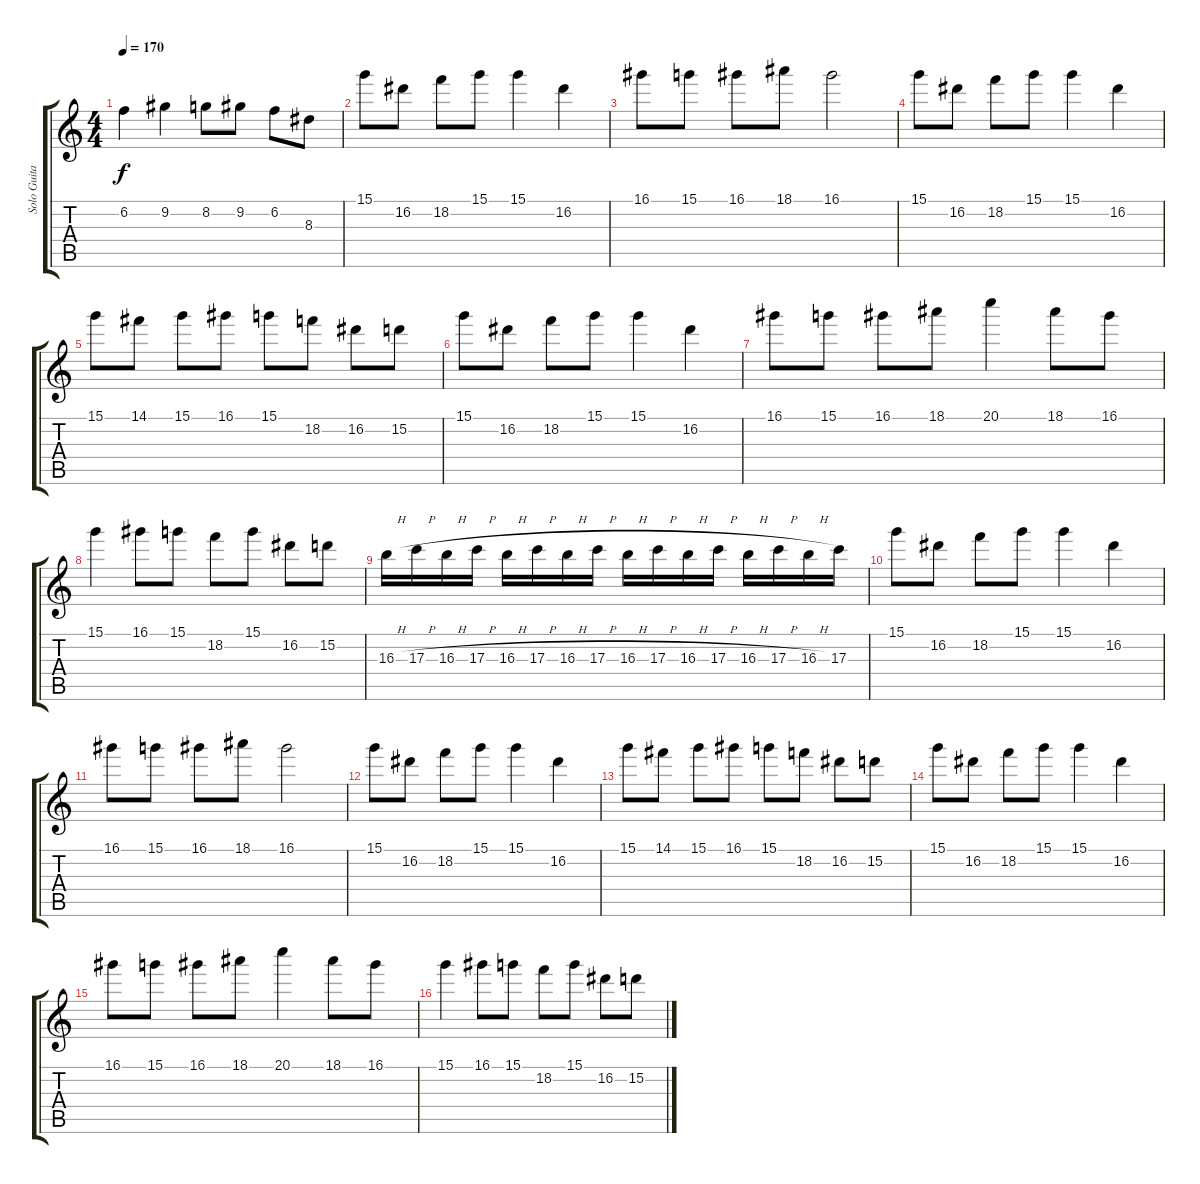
\track ("Solo Guitar" "Solo Guita") {instrument distortionguitar}
\staff {score tabs}
\tuning (E4 B3 G3 D3 A2 E2) {hide}
\ts (4 4)
\tempo 170
\clef g2
\ks c
6.2.4{dy f} 9.2.4 8.2.8 9.2.8 6.2.8 8.3.8 |
15.1.8 16.2.8 18.2.8 15.1.8 15.1.4 16.2.4 |
16.1.8 15.1.8 16.1.8 18.1.8 16.1.2 |
15.1.8 16.2.8 18.2.8 15.1.8 15.1.4 16.2.4 |
15.1.8 14.1.8 15.1.8 16.1.8 15.1.8 18.2.8 16.2.8 15.2.8 |
15.1.8 16.2.8 18.2.8 15.1.8 15.1.4 16.2.4 |
16.1.8 15.1.8 16.1.8 18.1.8 20.1.4 18.1.8 16.1.8 |
15.1.4 16.1.8 15.1.8 18.2.8 15.1.8 16.2.8 15.2.8 |
16.3{h}.16 17.3{h}.16 16.3{h}.16 17.3{h}.16 16.3{h}.16 17.3{h}.16 16.3{h}.16 17.3{h}.16 16.3{h}.16 17.3{h}.16 16.3{h}.16 17.3{h}.16 16.3{h}.16 17.3{h}.16 16.3{h}.16 17.3.16 |
15.1.8 16.2.8 18.2.8 15.1.8 15.1.4 16.2.4 |
16.1.8 15.1.8 16.1.8 18.1.8 16.1.2 |
15.1.8 16.2.8 18.2.8 15.1.8 15.1.4 16.2.4 |
15.1.8 14.1.8 15.1.8 16.1.8 15.1.8 18.2.8 16.2.8 15.2.8 |
15.1.8 16.2.8 18.2.8 15.1.8 15.1.4 16.2.4 |
16.1.8 15.1.8 16.1.8 18.1.8 20.1.4 18.1.8 16.1.8 |
15.1.4 16.1.8 15.1.8 18.2.8 15.1.8 16.2.8 15.2.8
